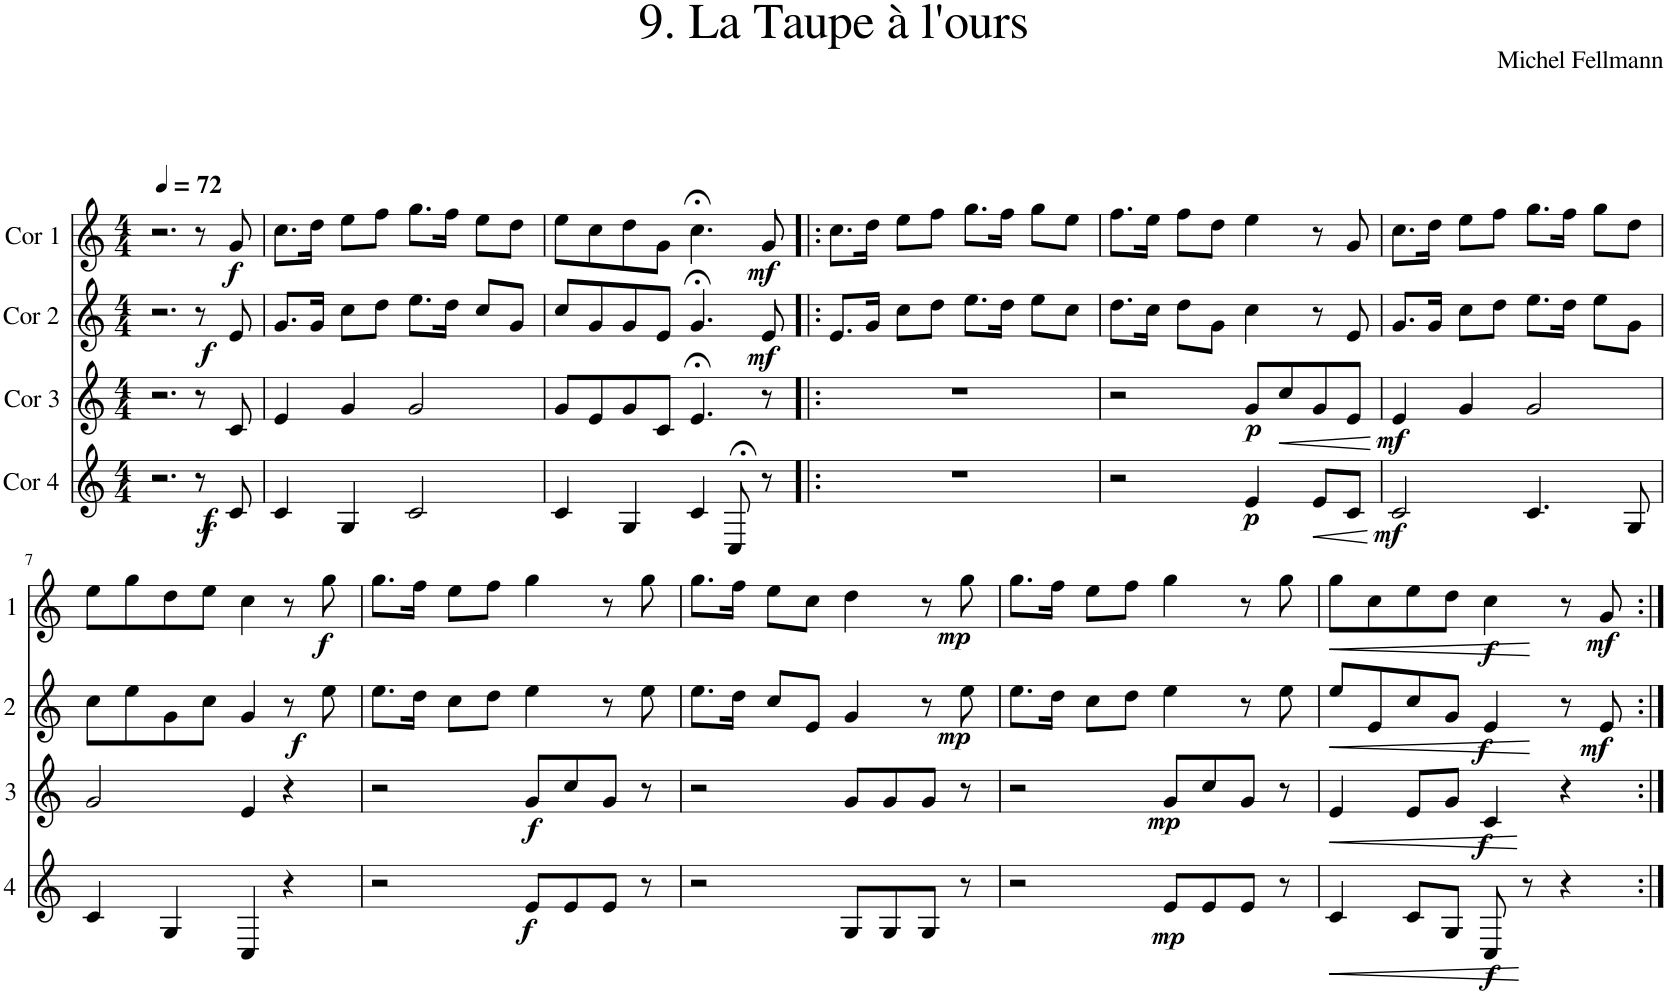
**kern	**dynam	**kern	**dynam	**kern	**dynam	**kern	**dynam
*part4	*part4	*part3	*part3	*part2	*part2	*part1	*part1
*staff4	*staff4	*staff3	*staff3	*staff2	*staff2	*staff1	*staff1
*I"Cor 4	*	*I"Cor 3	*	*I"Cor 2	*	*I"Cor 1	*
*clefG2	*	*clefG2	*	*clefG2	*	*clefG2	*
*Trd4c7	*	*Trd4c7	*	*Trd4c7	*	*Trd4c7	*
*k[]	*	*k[]	*	*k[]	*	*k[]	*
*M4/4	*	*M4/4	*	*M4/4	*	*M4/4	*
=1	=1	=1	=1	=1	=1	=1	=1
2.r	.	2.r	.	2.r	.	2.r	.
!	!LO:DY:b	!	!	!	!	!	!
!	!LO:DY:n=1:b	!	!	!	!LO:DY:b	!	!
8r	f f	8r	.	8r	f	8r	.
*	*	*	*	*	*	*MM72	*
!	!	!	!	!	!	!	!LO:DY:b
8c/	.	8c/	.	8e/	.	8g/	f
=2	=2	=2	=2	=2	=2	=2	=2
4c/	.	4e/	.	8.g/L	.	8.cc\L	.
.	.	.	.	16g/Jk	.	16dd\Jk	.
4G/	.	4g/	.	8cc\L	.	8ee\L	.
.	.	.	.	8dd\J	.	8ff\J	.
2c/	.	2g/	.	8.ee\L	.	8.gg\L	.
.	.	.	.	16dd\Jk	.	16ff\Jk	.
.	.	.	.	8cc/L	.	8ee\L	.
.	.	.	.	8g/J	.	8dd\J	.
=3	=3	=3	=3	=3	=3	=3	=3
4c/	.	8g/L	.	8cc/L	.	8ee\L	.
.	.	8e/	.	8g/	.	8cc\	.
4G/	.	8g/	.	8g/	.	8dd\	.
.	.	8c/J	.	8e/J	.	8g\J	.
4c;</	.	4.e;</	.	4.g;</	.	4.cc;<\	.
8C/	.	.	.	.	.	.	.
!	!	!	!	!	!LO:DY:b	!	!LO:DY:b
8r	.	8r	.	8e/	mf	8g/	mf
=4!|:	=4!|:	=4!|:	=4!|:	=4!|:	=4!|:	=4!|:	=4!|:
1r	.	1r	.	8.e/L	.	8.cc\L	.
.	.	.	.	16g/Jk	.	16dd\Jk	.
.	.	.	.	8cc\L	.	8ee\L	.
.	.	.	.	8dd\J	.	8ff\J	.
.	.	.	.	8.ee\L	.	8.gg\L	.
.	.	.	.	16dd\Jk	.	16ff\Jk	.
.	.	.	.	8ee\L	.	8gg\L	.
.	.	.	.	8cc\J	.	8ee\J	.
=5	=5	=5	=5	=5	=5	=5	=5
2r	.	2r	.	8.dd\L	.	8.ff\L	.
.	.	.	.	16cc\Jk	.	16ee\Jk	.
.	.	.	.	8dd\L	.	8ff\L	.
.	.	.	.	8g\J	.	8dd\J	.
!	!LO:DY:b	!	!LO:DY:b	!	!	!	!
4e/	p	8g/L	p	4cc\	.	4ee\	.
!	!	!	!LO:HP:b	!	!	!	!
.	.	8cc/	<	.	.	.	.
!	!LO:HP:b	!	!	!	!	!	!
8e/L	<	8g/	.	8r	.	8r	.
8c/J	.	8e/J	.	8e/	.	8g/	.
.	[	.	[	.	.	.	.
=6	=6	=6	=6	=6	=6	=6	=6
!	!LO:DY:b	!	!LO:DY:b	!	!	!	!
2c/	mf	4e/	mf	8.g/L	.	8.cc\L	.
.	.	.	.	16g/Jk	.	16dd\Jk	.
.	.	4g/	.	8cc\L	.	8ee\L	.
.	.	.	.	8dd\J	.	8ff\J	.
4.c/	.	2g/	.	8.ee\L	.	8.gg\L	.
.	.	.	.	16dd\Jk	.	16ff\Jk	.
.	.	.	.	8ee\L	.	8gg\L	.
8G/	.	.	.	8g\J	.	8dd\J	.
!!LO:LB:g=z
=7	=7	=7	=7	=7	=7	=7	=7
4c/	.	2g/	.	8cc\L	.	8ee\L	.
.	.	.	.	8ee\	.	8gg\	.
4G/	.	.	.	8g\	.	8dd\	.
.	.	.	.	8cc\J	.	8ee\J	.
4C/	.	4e/	.	4g/	.	4cc\	.
!	!	!	!	!	!LO:DY:b	!	!
4r	.	4r	.	8r	f	8r	.
!	!	!	!	!	!	!	!LO:DY:b
.	.	.	.	8ee\	.	8gg\	f
=8	=8	=8	=8	=8	=8	=8	=8
2r	.	2r	.	8.ee\L	.	8.gg\L	.
.	.	.	.	16dd\Jk	.	16ff\Jk	.
.	.	.	.	8cc\L	.	8ee\L	.
.	.	.	.	8dd\J	.	8ff\J	.
!	!LO:DY:b	!	!LO:DY:b	!	!	!	!
8e/L	f	8g/L	f	4ee\	.	4gg\	.
8e/	.	8cc/	.	.	.	.	.
8e/J	.	8g/J	.	8r	.	8r	.
8r	.	8r	.	8ee\	.	8gg\	.
=9	=9	=9	=9	=9	=9	=9	=9
2r	.	2r	.	8.ee\L	.	8.gg\L	.
.	.	.	.	16dd\Jk	.	16ff\Jk	.
.	.	.	.	8cc/L	.	8ee\L	.
.	.	.	.	8e/J	.	8cc\J	.
8G/L	.	8g/L	.	4g/	.	4dd\	.
8G/	.	8g/	.	.	.	.	.
8G/J	.	8g/J	.	8r	.	8r	.
!	!	!	!	!	!LO:DY:b	!	!LO:DY:b
8r	.	8r	.	8ee\	mp	8gg\	mp
=10	=10	=10	=10	=10	=10	=10	=10
2r	.	2r	.	8.ee\L	.	8.gg\L	.
.	.	.	.	16dd\Jk	.	16ff\Jk	.
.	.	.	.	8cc\L	.	8ee\L	.
.	.	.	.	8dd\J	.	8ff\J	.
!	!LO:DY:b	!	!LO:DY:b	!	!	!	!
8e/L	mp	8g/L	mp	4ee\	.	4gg\	.
8e/	.	8cc/	.	.	.	.	.
8e/J	.	8g/J	.	8r	.	8r	.
8r	.	8r	.	8ee\	.	8gg\	.
=11	=11	=11	=11	=11	=11	=11	=11
!	!LO:HP:b	!	!LO:HP:b	!	!LO:HP:b	!	!LO:HP:b
4c/	<	4e/	<	8ee/L	<	8gg\L	<
.	.	.	.	8e/	.	8cc\	.
8c/L	.	8e/L	.	8cc/	.	8ee\	.
8G/J	.	8g/J	.	8g/J	.	8dd\J	.
!	!LO:DY:b	!	!LO:DY:b	!	!LO:DY:b	!	!LO:DY:b
8C/	f	4c/	f	4e/	f	4cc\	f
8r	.	.	.	.	.	.	.
4r	.	4r	.	8r	.	8r	.
!	!	!	!	!	!LO:DY:b	!	!LO:DY:b
.	.	.	.	8e/	mf	8g/	mf
.	[	.	[	.	[	.	[
=:|!	=:|!	=:|!	=:|!	=:|!	=:|!	=:|!	=:|!
*-	*-	*-	*-	*-	*-	*-	*-
